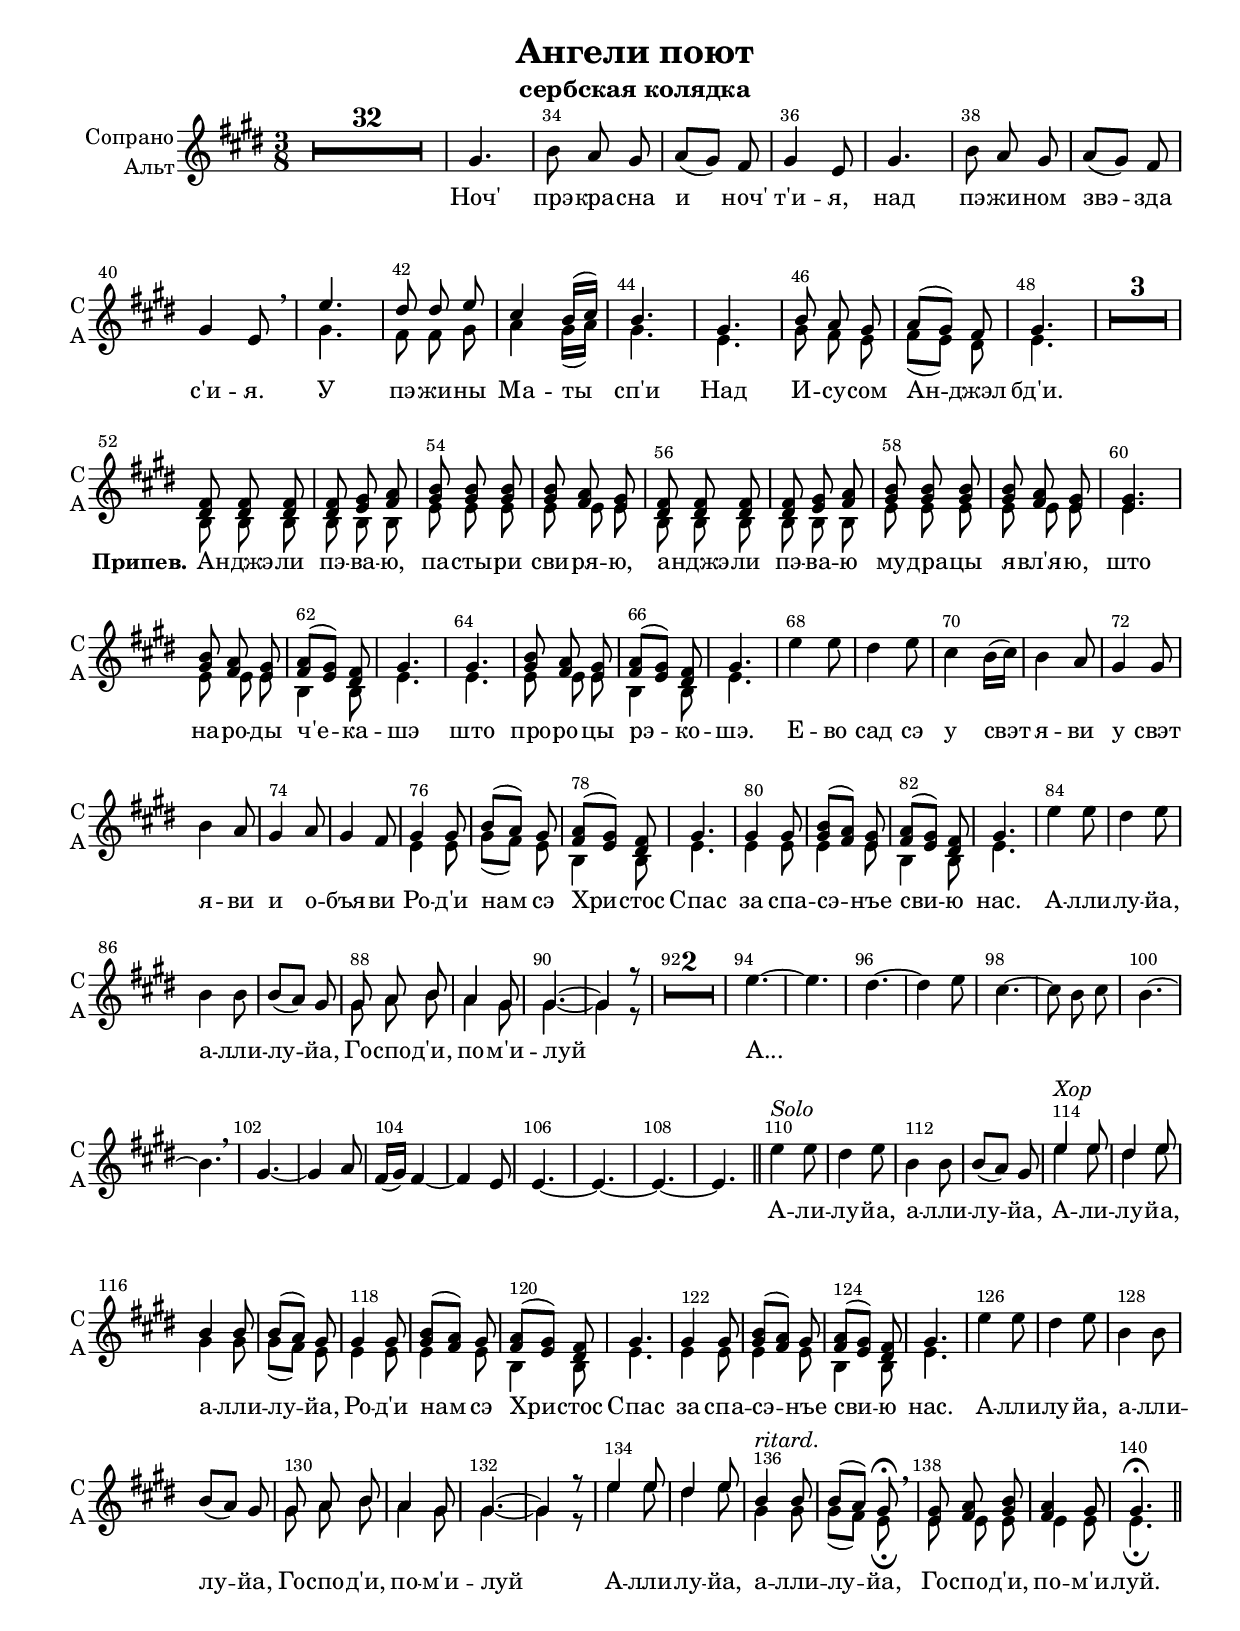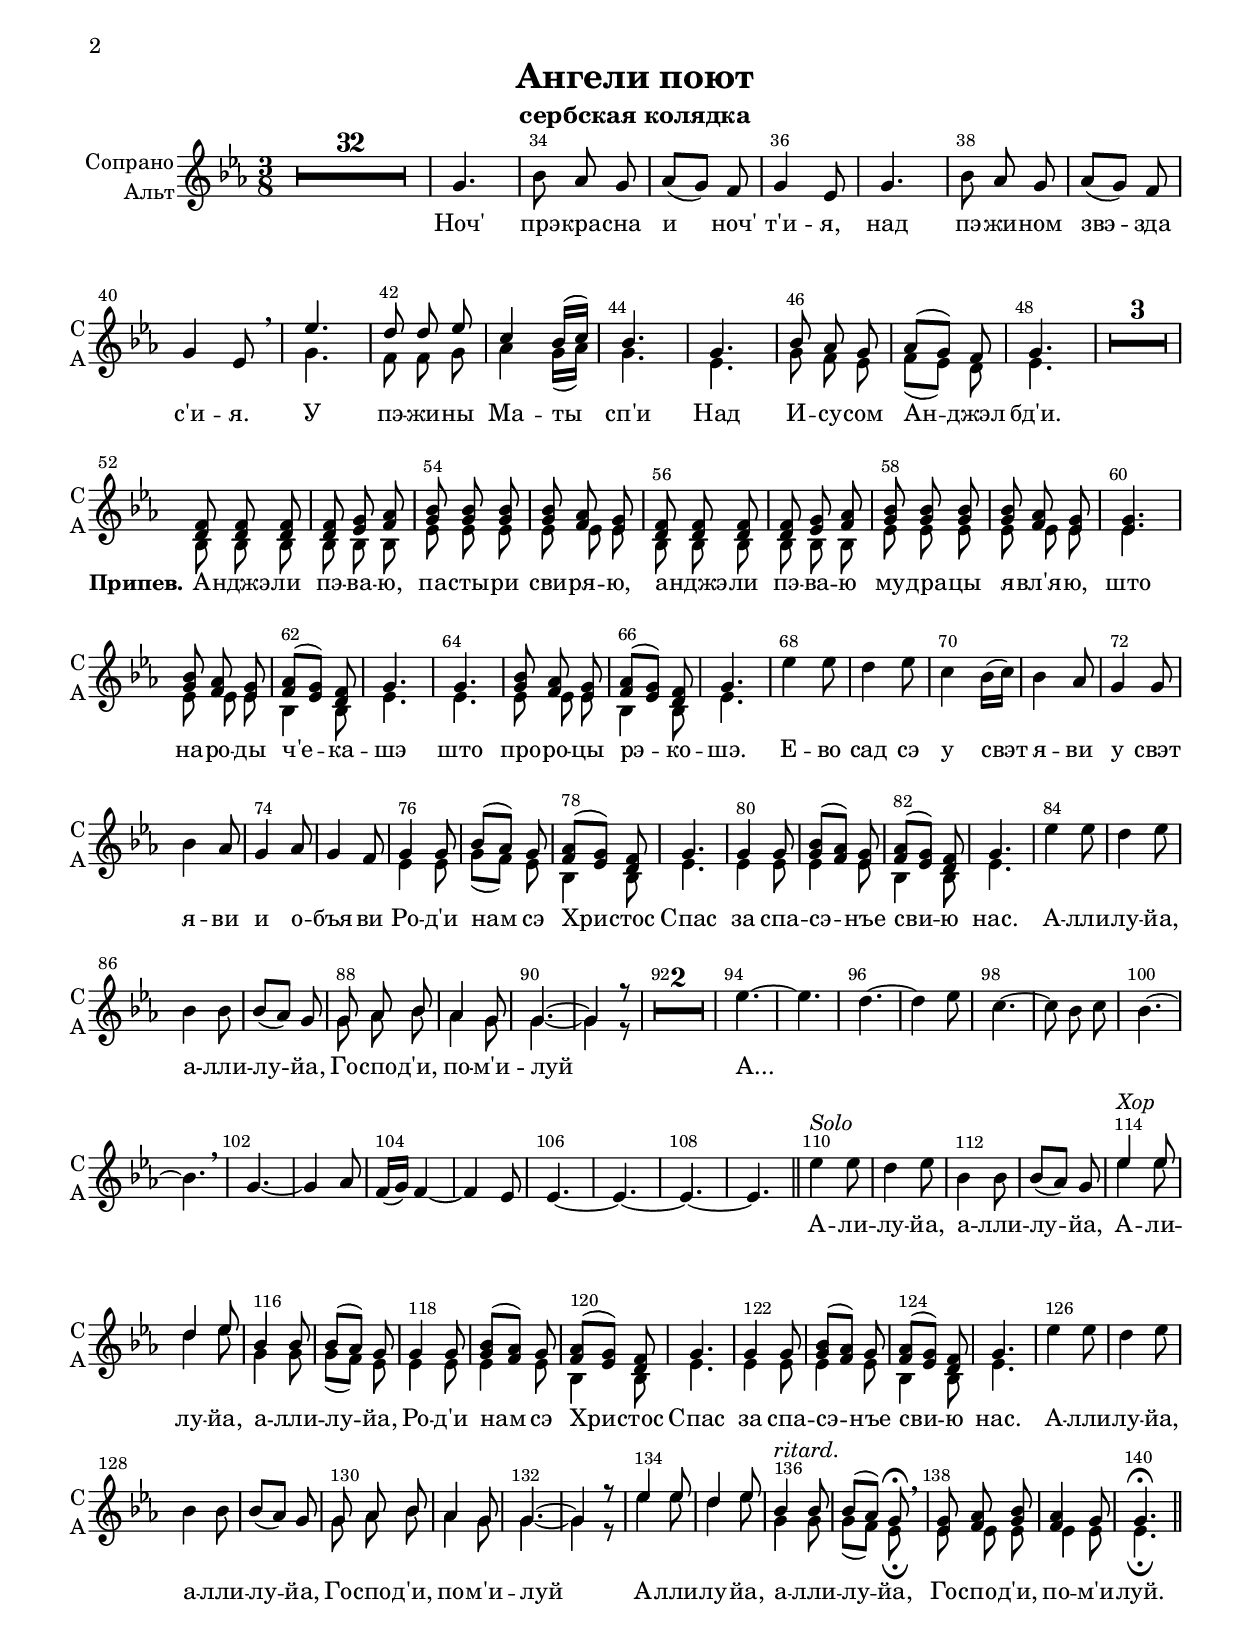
\version "2.18.2"

% закомментируйте строку ниже, чтобы получался pdf с навигацией
%#(ly:set-option 'point-and-click #f)
#(ly:set-option 'midi-extension "mid")
#(set-default-paper-size "a4")
#(set-global-staff-size 19)

\header {
  title = "Ангели поют"
  subtitle = "сербская колядка"
%  composer = "Composer"
  % Удалить строку версии LilyPond 
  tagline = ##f
}


globali = {
  \key e \major
  \time 3/8
}

global = {
  \globali
  \autoBeamOff
  \dynamicUp
    \override MultiMeasureRest.expand-limit = #1
    \set Score.skipBars = ##t
}

%make visible number of every 2-nd bar
secondbar = {
  \override Score.BarNumber.break-visibility = #end-of-line-invisible
  \override Score.BarNumber.X-offset = #1
  \override Score.BarNumber.self-alignment-X = #LEFT
  \set Score.barNumberVisibility = #(every-nth-bar-number-visible 2)
}

%use this as temporary line break
abr = { \break }

% uncommend next line when finished
abr = {}

%once hide accidental (runaround for cadenza
nat = { \once \hide Accidental }

intro = \relative c { R4.*32 }
%intro = {}

sopvoice = \relative c'' {
  \global
  \oneVoice 
  \dynamicUp
  \secondbar
  \intro
  gis4. |
  b8 a gis |
  a[( gis]) fis |
  gis4 e8 |
  gis4. |
  b8 a gis | \abr
  
  a[( gis]) fis |
  gis4 e8 |
  \voiceOne e'4. |
  dis8 dis e |
  cis4 b16[( cis]) |
  b4. | \abr
  
  gis4. |
  b8 a gis |
  a[( gis]) fis |
  gis4. |
  R4.*3 | \break
  
  <dis fis>8 q q |
  q <e gis> <fis a> |
  <gis b> q q |
  q <fis a> <e gis> |
  <dis fis> q q |
  q <e gis> <fis a> | \abr
  
  <gis b> q q |
  q <fis a> <e gis> |
  q4. |
  <gis b>8 <fis a> <e gis> |
  <fis a>[( <e gis>]) <dis fis> |
  gis4. | \abr
  
  gis4. |
  <gis b>8 <fis a> <e gis> |
  <fis a>[( <e gis>]) <dis fis> |
  gis4. |
  \oneVoice e'4 e8 |
  dis4 e8 |
  cis4 b16[( cis]) |
  b4 a8 | \abr
  
  gis4 gis8 |
  b4 a8 |
  gis4 a8 |
  gis4 fis8 |

% 43
 \voiceOne gis4 gis8 |
 b[( a]) gis |
 <fis a>[( <e gis>]) <dis fis> |
 gis4. | \abr
 
 gis4 gis8 |
 <gis b>8[( <fis a>]) <e gis> |
 <fis a>[( <e gis>]) <dis fis> |
 gis4. |
 \oneVoice e'4 e8 |
 dis4 e8 | \abr
 
 b4 b8 |
 b[( a]) gis |
 
 \voiceOne gis8 a b |
 a4 gis8 |
 gis4.~ |
 gis4 r8 |
 
 \oneVoice
 
 %59
 R4.*2 | \abr
 
 e'4.~ |
 e |
 dis~ |
 dis4 e8 |
 cis4.~ |
 cis8 b cis |
 b4.~ |
 b \breathe |
 gis4.~ |
 gis4 a8 | \abr
 
 fis16[( gis]) fis4~ |
 fis e8 |
 e4.~ |
 e~ |
 e~ |
 e | \bar "||" |
 
 e'4^\markup\italic"Solo" e8 |
 dis4 e8 |
 b4 b8 |
 b[( a]) gis | \abr
 
 \voiceOne e'4^\markup\italic"Хор" e8 |
 dis4 e8 |
 b4 b8 |
 b[( a]) gis |
 
 
  \voiceOne gis4 gis8 |
 <gis b>[( <fis a>]) gis |
 <fis a>[( <e gis>]) <dis fis> |
 gis4. | \abr
 
 gis4 gis8 |
 <gis b>8[( <fis a>]) gis |
 <fis a>[( <e gis>]) <dis fis> |
 gis4. |
 \oneVoice e'4 e8 |
 dis4 e8 | \abr
 
 b4 b8 |
 b[( a]) gis |
 
 \voiceOne gis8 a b |
 a4 gis8 |
 gis4.~ |
 gis4 r8 | \abr
 
 
 
 
 e'4 e8 |
 dis4 e8 |
 b4^\markup\italic"ritard." b8 |
 b[( a]) gis\fermata \breathe |
 <e gis> <fis a> <gis b> |
 <fis a>4 gis8 |
 gis4.\fermata \bar "||"
 

}




altvoice = \relative c'' {
  \global
  \dynamicUp
  \intro
  \voiceTwo
  s4.*8
  \breathe
  gis4. |
  fis8 fis gis |
  a4 gis16[( a]) |
  gis4.
  
  e4. |
  gis8 fis e |
  fis[( e]) dis |
  e4. |
  s4.*3
  
  b8 b b |
  b b b |
  e e e |
  e e e |
  b b b |
  b b b |
  
  e e e |
  e e e |
  e4. |
  e8 e e |
  b4 b8 |
  e4. |
  
  e4. |
  e8 e e |
  b4 b8 |
  e4. |
  
  s4.*8
  
  % 44
  
  e4 e8 |
  gis[( fis]) e |
  b4 b8 |
  e4.
  
  e4 e8 |
  e4 e8 |
  b4 b8 |
  e4. |
  
  s4.*4
  gis8 a b |
 a4 gis8 |
 gis4.~ |
 gis4 r8 
 
 %60
 
 s4.*22
 
 e'4 e8 |
 dis4 e8 |
 gis,4 gis8 |
 gis[( fis]) e |
 e4 e8 |
  e4 e8 |
  b4 b8 |
  e4.
  
  e4 e8 |
  e4 e8 |
  b4 b8 |
  e4. |
  
  s4.*4
  gis8 a b |
 a4 gis8 |
 gis4.~ |
 gis4 r8 
 
 e'4 e8 |
 dis4 e8 |
 gis,4 gis8 |
 gis[( fis]) e\fermata |
 e e e |
 e4 e8 |
 e4.\fermata

}


lyricscoreone = \lyricmode {
  Ноч' прэ -- кра -- сна и ноч' т'и -- я, над пэ -- жи -- ном
  звэ -- зда с'и -- я.
  У пэ -- жи -- ны Ма -- ты сп'и
  Над И -- су -- сом Ан -- джэл бд'и.
  \set stanza =  "Припев." А -- нджэ -- ли пэ -- ва -- ю, па -- сты -- ри сви -- ря -- ю,
  а -- нджэ -- ли пэ -- ва -- ю
  му -- дра -- цы я -- вл'я -- ю, што на -- ро -- ды ч'е -- ка -- шэ
  што про -- ро -- цы рэ -- ко -- шэ.
  Е -- во сад сэ у свэт я -- ви
  у свэт я -- ви и о -- бъя -- ви
  Ро -- д'и нам сэ Хри -- стос Спас
  за спа -- сэ -- нъе сви -- ю нас.
  А -- лли -- лу -- йа,
  а -- лли -- лу -- йа, Го -- спо -- д'и, по -- м'и -- луй
  А... _ _ _ _ _ _ _ _ _ _ _ _
  А -- ли -- лу -- йа, а -- лли -- лу -- йа,
  
  А -- ли -- лу -- йа, а -- лли -- лу -- йа,
  
   
  Ро -- д'и нам сэ Хри -- стос Спас
  за спа -- сэ -- нъе сви -- ю нас.
  А -- лли -- лу -- йа,
  а -- лли -- лу -- йа, Го -- спо -- д'и, по -- м'и -- луй
  
  А -- лли -- лу -- йа,
  а -- лли -- лу -- йа, Го -- спо -- д'и, по -- м'и -- луй.
}


choirPart = \new ChoirStaff <<
      \new Staff = "upstaff" \with {
        instrumentName = \markup { \right-column { "Сопрано" "Альт"  } }
        shortInstrumentName = \markup { \right-column { "С" "А"  } }
        midiInstrument = "voice oohs"
      } <<
        \new Voice = "soprano" {  \sopvoice }
        \new Voice  = "alto" {  \altvoice }
      >> 
      
      \new Lyrics \lyricsto "soprano" { \lyricscoreone }
      % or: \new Lyrics \lyricsto "soprano" { \lyricscore }
      % alternative lyrics above up staff
      %\new Lyrics \with {alignAboveContext = "upstaff"} \lyricsto "soprano" \lyricst
      
    >>
    


  \paper {
    top-margin = 15
    left-margin = 15
    right-margin = 10
    bottom-margin = 15
    indent = 15
    %ragged-bottom = ##t
    ragged-last-bottom = ##f
  }
  
\bookpart {
  \score {
    %  \transpose c bes {
    \choirPart
    
    %  }  % transposeµ
    \layout { 
      \context {
        \Staff
        \accidentalStyle modern-voice-cautionary
%        \RemoveEmptyStaves
%       \override VerticalAxisGroup.remove-first = ##t
      }
    }
  }
}

\bookpart {
  \score {
      \transpose e es {
    \choirPart
    
      }  % transposeµ
    \layout { 
      \context {
        \Staff
        \accidentalStyle modern-voice-cautionary
%        \RemoveEmptyStaves
%       \override VerticalAxisGroup.remove-first = ##t
      }
    }
  }
}


\bookpart {
  \score {
    \unfoldRepeats
    %  \transpose c bes {
    <<
    \choirPart
    >>
    %  }  % transposeµ
    \midi {
      \tempo 4=90
    }
  }
}
